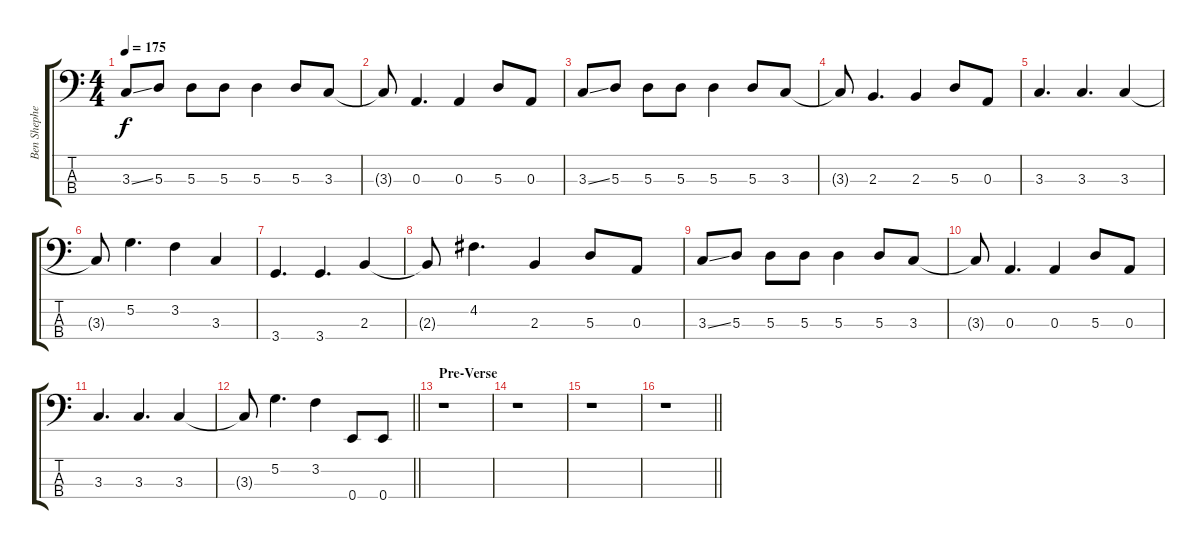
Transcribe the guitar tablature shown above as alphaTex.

\track ("Ben Shepherd_Bass" "Ben Shephe") {instrument electricbassfinger}
\staff {score tabs}
\tuning (G2 D2 A1 E1) {hide}
\ts (4 4)
\tempo 175
\clef f4
\ks c
3.3{ss}.8{dy f} 5.3.8 5.3.8 5.3.8 5.3.4 5.3.8 3.3.8 |
3.3{t}.8 0.3.4{d} 0.3.4 5.3.8 0.3.8 |
3.3{ss}.8 5.3.8 5.3.8 5.3.8 5.3.4 5.3.8 3.3.8 |
3.3{t}.8 2.3.4{d} 2.3.4 5.3.8 0.3.8 |
3.3.4{d} 3.3.4{d} 3.3.4 |
3.3{t}.8 5.2.4{d} 3.2.4 3.3.4 |
3.4.4{d} 3.4.4{d} 2.3.4 |
2.3{t}.8 4.2.4{d} 2.3.4 5.3.8 0.3.8 |
3.3{ss}.8 5.3.8 5.3.8 5.3.8 5.3.4 5.3.8 3.3.8 |
3.3{t}.8 0.3.4{d} 0.3.4 5.3.8 0.3.8 |
3.3.4{d} 3.3.4{d} 3.3.4 |
\barLineRight lightlight
3.3{t}.8 5.2.4{d} 3.2.4 0.4.8 0.4.8 |
\section ("" "Pre-Verse")
r.1 |
r.1 |
r.1 |
\barLineRight lightlight
r.1
